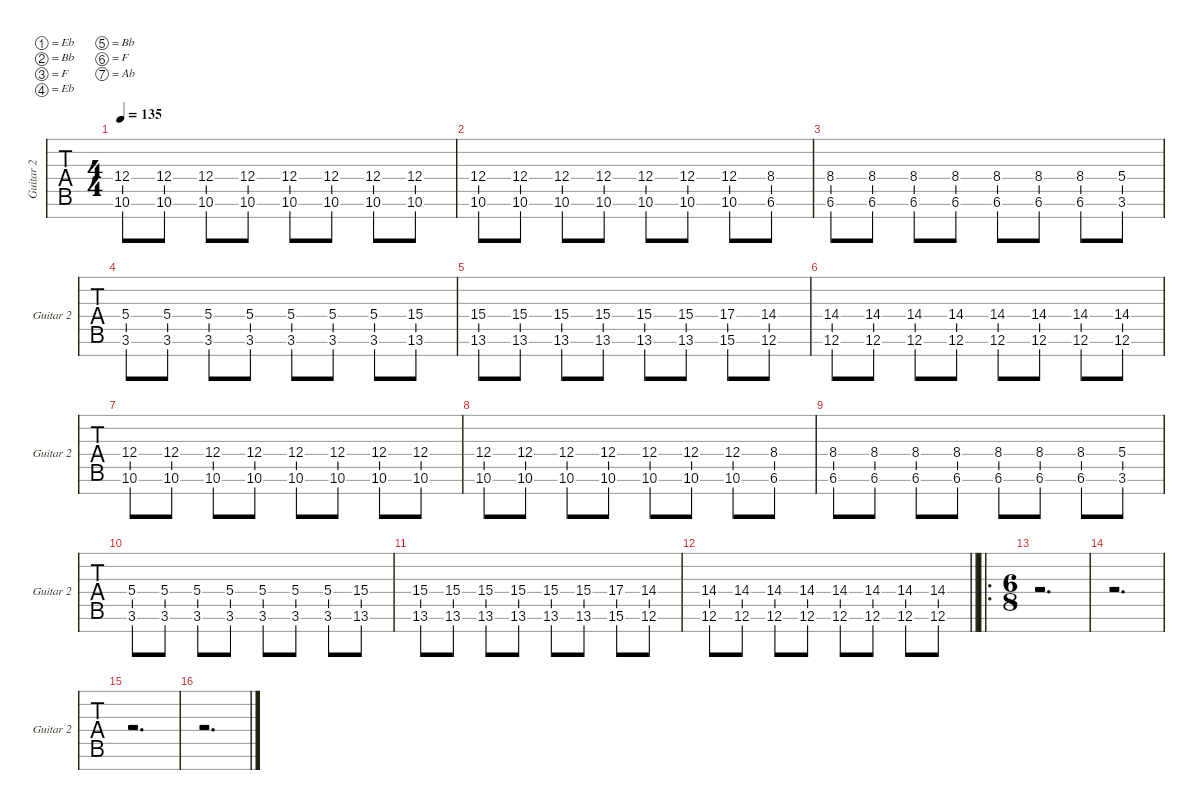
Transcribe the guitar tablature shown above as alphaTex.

\defaultSystemsLayout 4
\hideDynamics
\bracketExtendMode nobrackets
\singleTrackTrackNamePolicy allsystems
\multiTrackTrackNamePolicy allsystems
\firstSystemTrackNameMode fullname
\otherSystemsTrackNameMode fullname
\otherSystemsTrackNameOrientation horizontal
\track ("Guitar 2" "Guitar 2") {instrument distortionguitar}
\staff {tabs}
\tuning (Eb4 Bb3 F3 Eb3 Bb2 F2 Ab1)
\ts (4 4)
\tempo 135
\clef g2
\ks c
(12.4 10.6).8{dy mf} (12.4 10.6).8 (12.4 10.6).8 (12.4 10.6).8 (12.4 10.6).8 (12.4 10.6).8 (12.4 10.6).8 (12.4 10.6).8 |
(10.6 12.4).8 (10.6 12.4).8 (10.6 12.4).8 (10.6 12.4).8 (10.6 12.4).8 (10.6 12.4).8 (10.6 12.4).8 (6.6 8.4).8 |
(8.4 6.6).8 (8.4 6.6).8 (8.4 6.6).8 (8.4 6.6).8 (8.4 6.6).8 (8.4 6.6).8 (8.4 6.6).8 (3.6 5.4).8 |
(3.6 5.4).8 (3.6 5.4).8 (3.6 5.4).8 (3.6 5.4).8 (3.6 5.4).8 (3.6 5.4).8 (3.6 5.4).8 (13.6 15.4).8 |
(15.4 13.6).8 (15.4 13.6).8 (15.4 13.6).8 (15.4 13.6).8 (15.4 13.6).8 (15.4 13.6).8 (17.4 15.6).8 (14.4 12.6).8 |
(14.4 12.6).8 (14.4 12.6).8 (14.4 12.6).8 (14.4 12.6).8 (14.4 12.6).8 (14.4 12.6).8 (14.4 12.6).8 (14.4 12.6).8 |
(12.4 10.6).8 (12.4 10.6).8 (12.4 10.6).8 (12.4 10.6).8 (12.4 10.6).8 (12.4 10.6).8 (12.4 10.6).8 (12.4 10.6).8 |
(10.6 12.4).8 (10.6 12.4).8 (10.6 12.4).8 (10.6 12.4).8 (10.6 12.4).8 (10.6 12.4).8 (10.6 12.4).8 (6.6 8.4).8 |
(8.4 6.6).8 (8.4 6.6).8 (8.4 6.6).8 (8.4 6.6).8 (8.4 6.6).8 (8.4 6.6).8 (8.4 6.6).8 (3.6 5.4).8 |
(3.6 5.4).8 (3.6 5.4).8 (3.6 5.4).8 (3.6 5.4).8 (3.6 5.4).8 (3.6 5.4).8 (3.6 5.4).8 (13.6 15.4).8 |
(15.4 13.6).8 (15.4 13.6).8 (15.4 13.6).8 (15.4 13.6).8 (15.4 13.6).8 (15.4 13.6).8 (17.4 15.6).8 (14.4 12.6).8 |
\barLineRight lightlight
(14.4 12.6).8 (14.4 12.6).8 (14.4 12.6).8 (14.4 12.6).8 (14.4 12.6).8 (14.4 12.6).8 (14.4 12.6).8 (14.4 12.6).8 |
\ro
\ts (6 8)
r.2{d} |
r.2{d} |
r.2{d} |
r.2{d}
